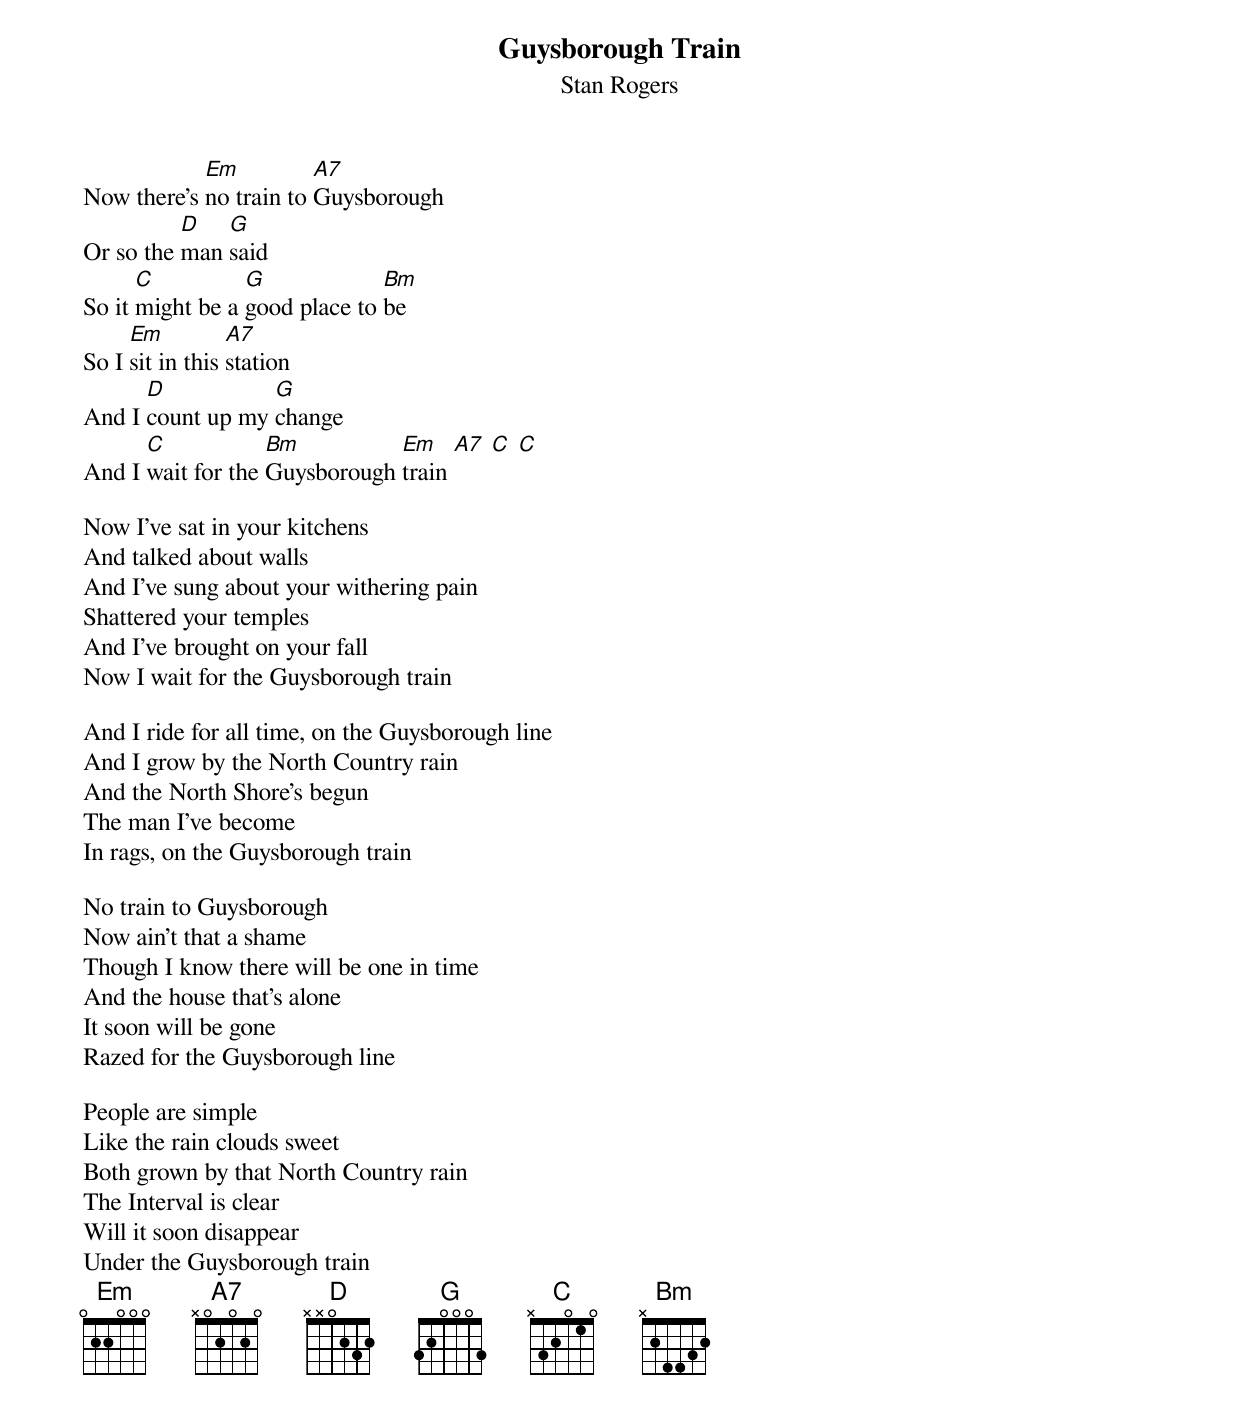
{t:Guysborough Train}
{st:Stan Rogers}

Now there's [Em]no train to [A7]Guysborough
Or so the [D]man [G]said
So it [C]might be a [G]good place to [Bm]be
So I [Em]sit in this [A7]station
And I [D]count up my [G]change
And I [C]wait for the [Bm]Guysborough [Em]train [A7] [C] [C]

Now I've sat in your kitchens
And talked about walls
And I've sung about your withering pain
Shattered your temples
And I've brought on your fall
Now I wait for the Guysborough train

And I ride for all time, on the Guysborough line
And I grow by the North Country rain
And the North Shore's begun
The man I've become
In rags, on the Guysborough train

No train to Guysborough
Now ain't that a shame
Though I know there will be one in time
And the house that's alone
It soon will be gone
Razed for the Guysborough line

People are simple
Like the rain clouds sweet
Both grown by that North Country rain
The Interval is clear
Will it soon disappear
Under the Guysborough train
